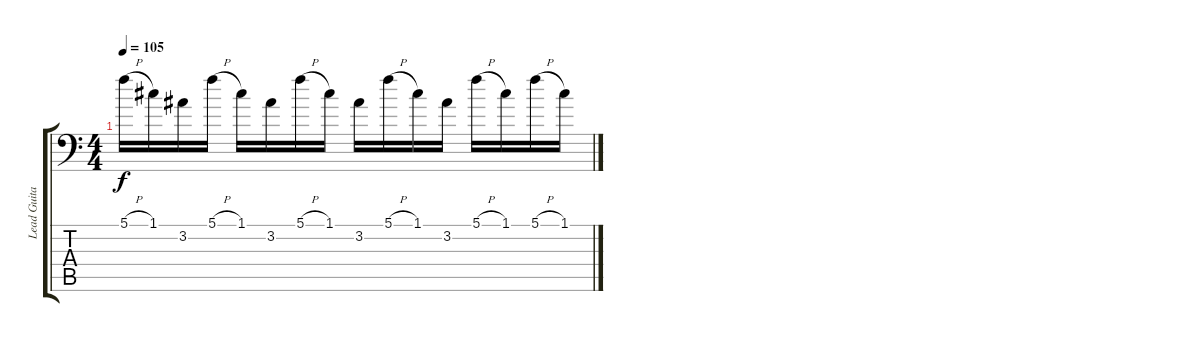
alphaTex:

\track ("Lead Guitar 1" "Lead Guita") {instrument distortionguitar}
\staff {score tabs}
\tuning (C4 G3 Eb3 Bb2 F2 Bb1) {hide}
\ts (4 4)
\tempo 105
\clef f4
\ks c
5.1{h}.16{dy f} 1.1.16 3.2.16 5.1{h}.16 1.1.16 3.2.16 5.1{h}.16 1.1.16 3.2.16 5.1{h}.16 1.1.16 3.2.16 5.1{h}.16 1.1.16 5.1{h}.16 1.1.16
